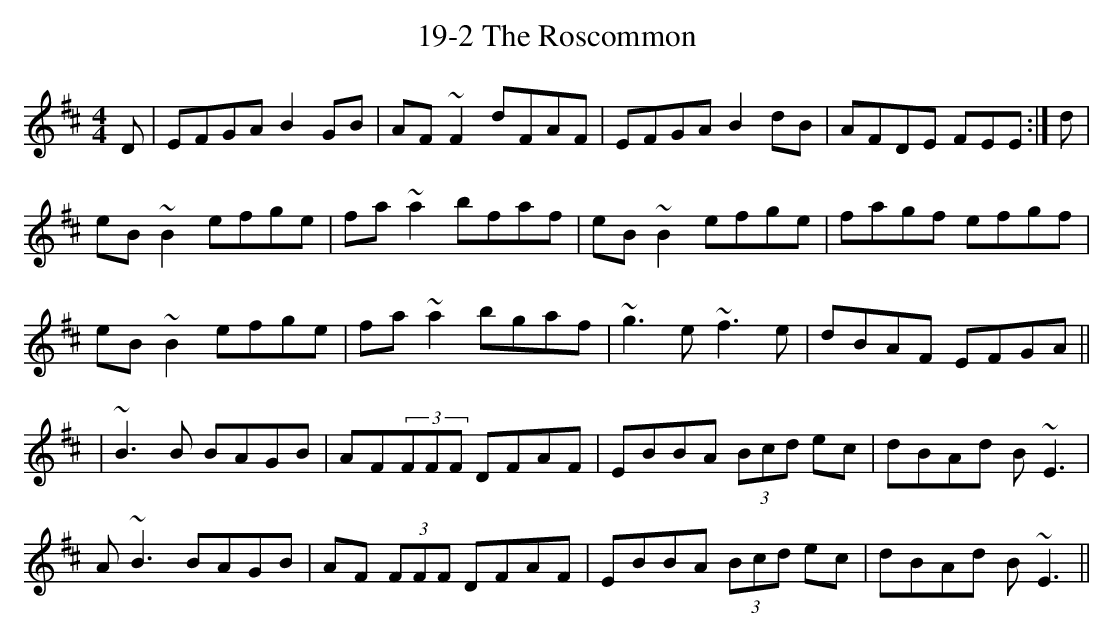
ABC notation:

X:1
T: 19-2 The Roscommon
M: 4/4
L: 1/8
K: Edor
D|EFGA B2GB|AF~F2 dFAF|EFGA B2dB|AFDE FEE:|d|
eB~B2 efge|fa~a2 bfaf|eB~B2 efge|fagf efgf|
eB~B2 efge|fa~a2 bgaf|~g3e ~f3e|dBAF EFGA||
|~B3B BAGB|AF(3FFF DFAF|EBBA (3Bcd ec|dBAd B~E3|
A~B3 BAGB|AF (3FFF DFAF|EBBA (3Bcd ec|dBAd B~E3||
